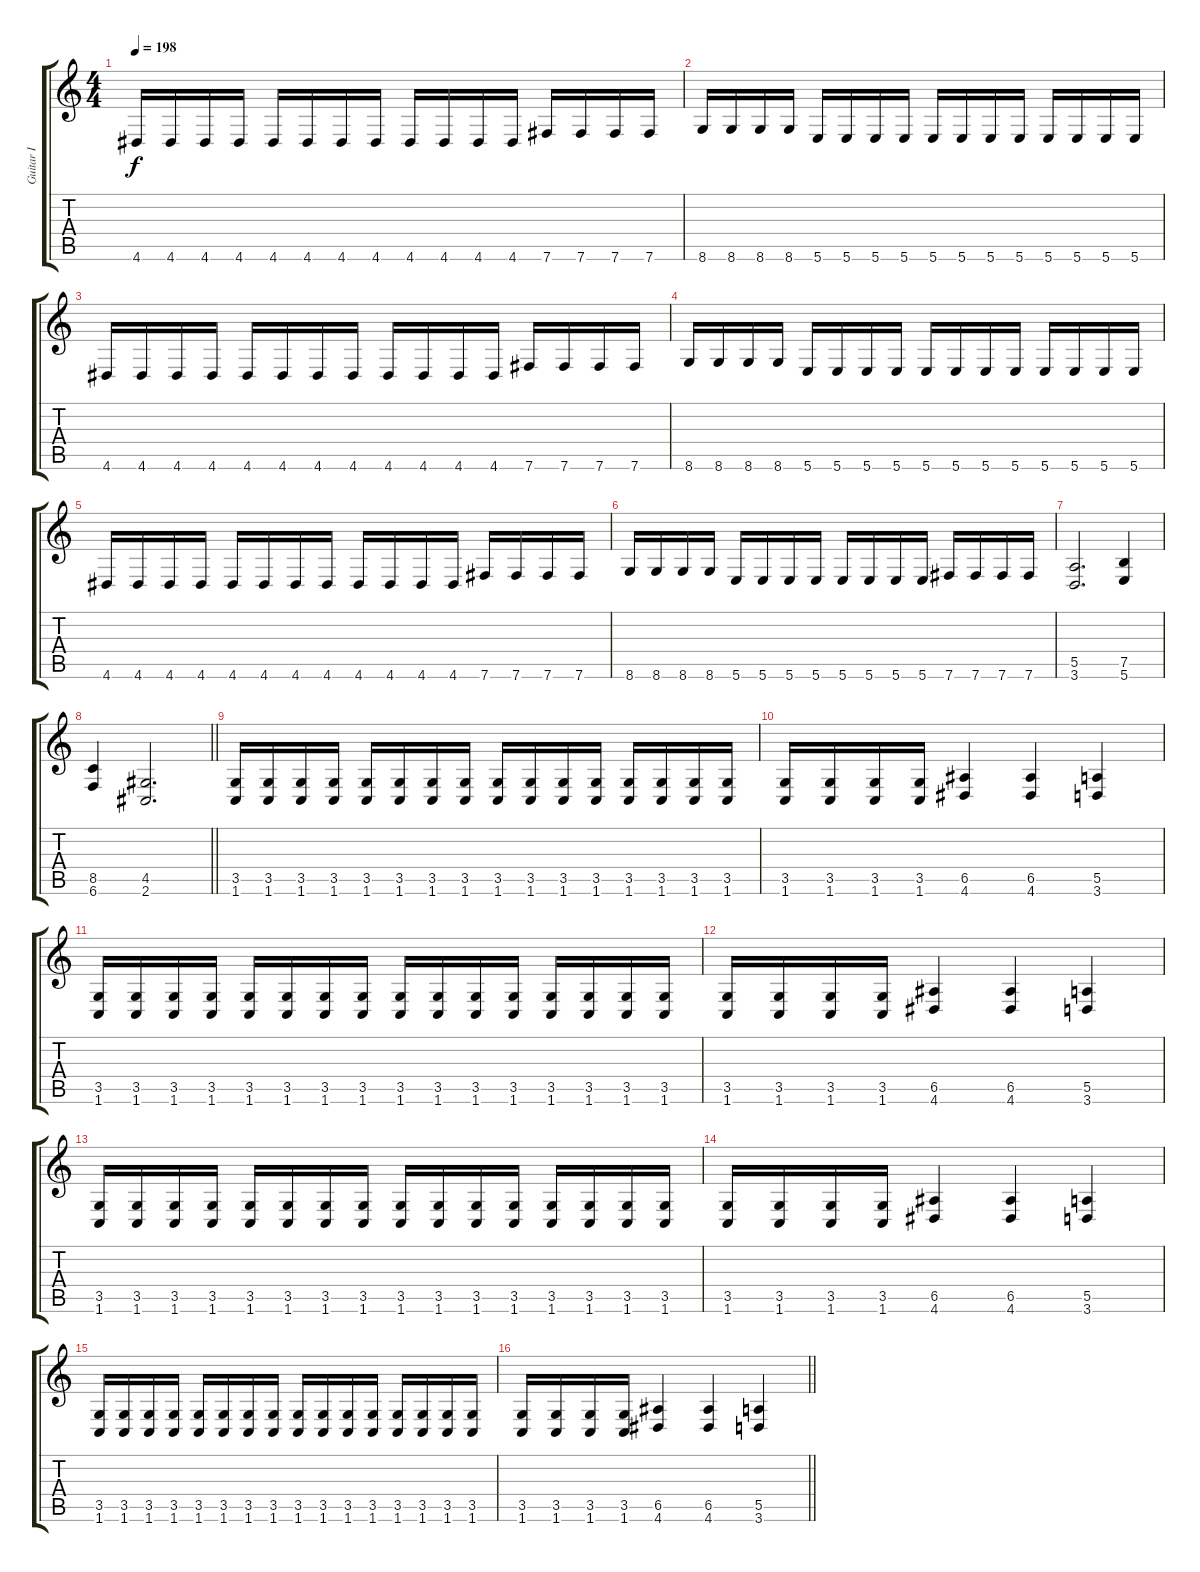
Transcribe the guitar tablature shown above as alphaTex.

\track ("Guitar I" "Guitar I") {instrument distortionguitar}
\staff {score tabs}
\tuning (B3 Gb3 D3 A2 E2 B1) {hide}
\ts (4 4)
\tempo 198
\clef g2
\ks c
4.6.16{dy f} 4.6.16 4.6.16 4.6.16 4.6.16 4.6.16 4.6.16 4.6.16 4.6.16 4.6.16 4.6.16 4.6.16 7.6.16 7.6.16 7.6.16 7.6.16 |
8.6.16 8.6.16 8.6.16 8.6.16 5.6.16 5.6.16 5.6.16 5.6.16 5.6.16 5.6.16 5.6.16 5.6.16 5.6.16 5.6.16 5.6.16 5.6.16 |
4.6.16 4.6.16 4.6.16 4.6.16 4.6.16 4.6.16 4.6.16 4.6.16 4.6.16 4.6.16 4.6.16 4.6.16 7.6.16 7.6.16 7.6.16 7.6.16 |
8.6.16 8.6.16 8.6.16 8.6.16 5.6.16 5.6.16 5.6.16 5.6.16 5.6.16 5.6.16 5.6.16 5.6.16 5.6.16 5.6.16 5.6.16 5.6.16 |
4.6.16 4.6.16 4.6.16 4.6.16 4.6.16 4.6.16 4.6.16 4.6.16 4.6.16 4.6.16 4.6.16 4.6.16 7.6.16 7.6.16 7.6.16 7.6.16 |
8.6.16 8.6.16 8.6.16 8.6.16 5.6.16 5.6.16 5.6.16 5.6.16 5.6.16 5.6.16 5.6.16 5.6.16 7.6.16 7.6.16 7.6.16 7.6.16 |
(5.5 3.6).2{d} (7.5 5.6).4 |
\barLineRight lightlight
(8.5 6.6).4 (4.5 2.6).2{d} |
\section ("" "")
(3.5 1.6).16 (3.5 1.6).16 (3.5 1.6).16 (3.5 1.6).16 (3.5 1.6).16 (3.5 1.6).16 (3.5 1.6).16 (3.5 1.6).16 (3.5 1.6).16 (3.5 1.6).16 (3.5 1.6).16 (3.5 1.6).16 (3.5 1.6).16 (3.5 1.6).16 (3.5 1.6).16 (3.5 1.6).16 |
(3.5 1.6).16 (3.5 1.6).16 (3.5 1.6).16 (3.5 1.6).16 (6.5 4.6).4 (6.5 4.6).4 (5.5 3.6).4 |
(3.5 1.6).16 (3.5 1.6).16 (3.5 1.6).16 (3.5 1.6).16 (3.5 1.6).16 (3.5 1.6).16 (3.5 1.6).16 (3.5 1.6).16 (3.5 1.6).16 (3.5 1.6).16 (3.5 1.6).16 (3.5 1.6).16 (3.5 1.6).16 (3.5 1.6).16 (3.5 1.6).16 (3.5 1.6).16 |
(3.5 1.6).16 (3.5 1.6).16 (3.5 1.6).16 (3.5 1.6).16 (6.5 4.6).4 (6.5 4.6).4 (5.5 3.6).4 |
(3.5 1.6).16 (3.5 1.6).16 (3.5 1.6).16 (3.5 1.6).16 (3.5 1.6).16 (3.5 1.6).16 (3.5 1.6).16 (3.5 1.6).16 (3.5 1.6).16 (3.5 1.6).16 (3.5 1.6).16 (3.5 1.6).16 (3.5 1.6).16 (3.5 1.6).16 (3.5 1.6).16 (3.5 1.6).16 |
(3.5 1.6).16 (3.5 1.6).16 (3.5 1.6).16 (3.5 1.6).16 (6.5 4.6).4 (6.5 4.6).4 (5.5 3.6).4 |
(3.5 1.6).16 (3.5 1.6).16 (3.5 1.6).16 (3.5 1.6).16 (3.5 1.6).16 (3.5 1.6).16 (3.5 1.6).16 (3.5 1.6).16 (3.5 1.6).16 (3.5 1.6).16 (3.5 1.6).16 (3.5 1.6).16 (3.5 1.6).16 (3.5 1.6).16 (3.5 1.6).16 (3.5 1.6).16 |
\barLineRight lightlight
(3.5 1.6).16 (3.5 1.6).16 (3.5 1.6).16 (3.5 1.6).16 (6.5 4.6).4 (6.5 4.6).4 (5.5 3.6).4
